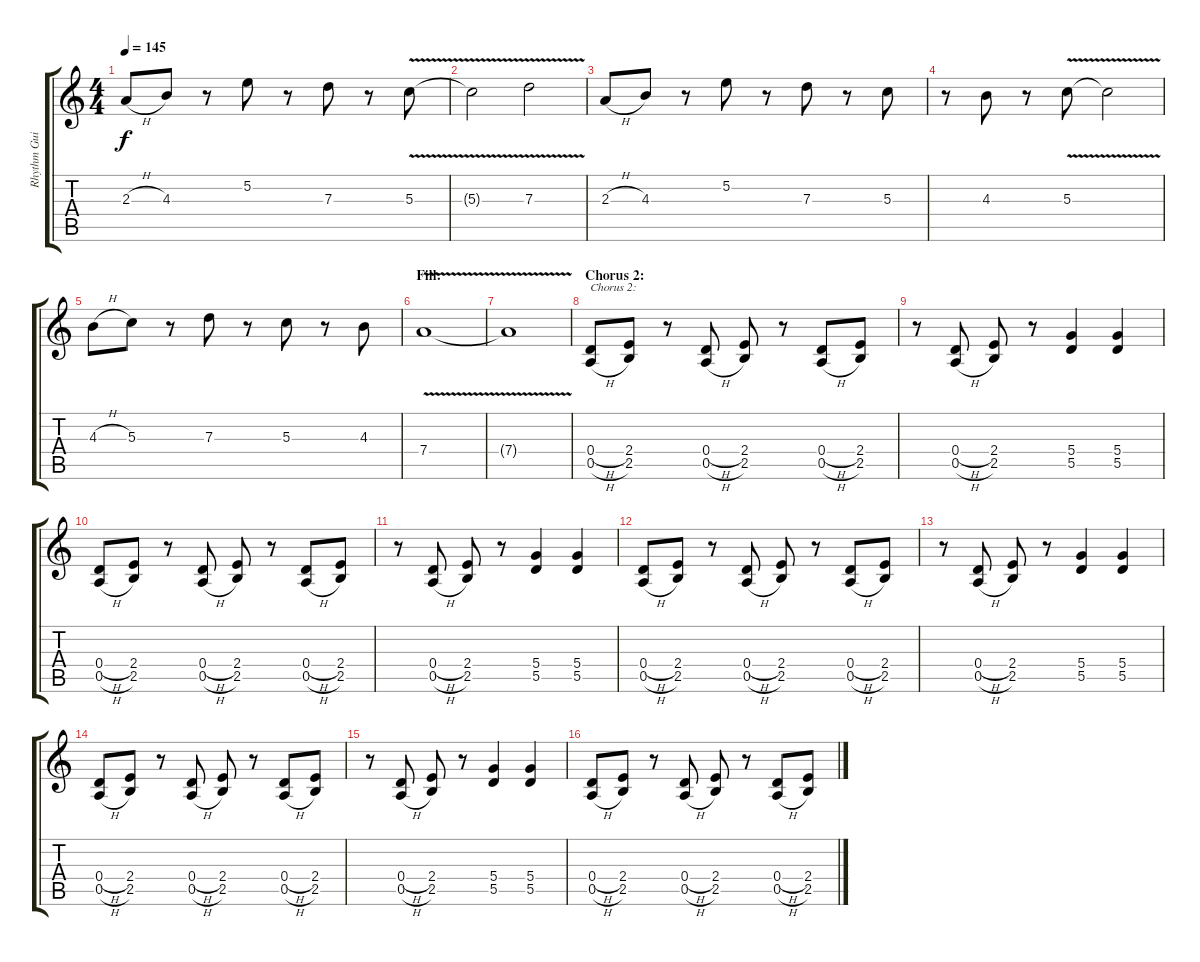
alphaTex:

\track ("Rhythm Guitar 1" "Rhythm Gui") {instrument distortionguitar}
\staff {score tabs}
\tuning (E4 B3 G3 D3 A2 E2) {hide}
\ts (4 4)
\tempo 145
\clef g2
\ks c
2.3{h}.8{dy f} 4.3.8 r.8 5.2.8 r.8 7.3.8 r.8 5.3{v}.8 |
5.3{t}.2 7.3{v}.2 |
2.3{h}.8 4.3.8 r.8 5.2.8 r.8 7.3.8 r.8 5.3.8 |
r.8 4.3.8 r.8 5.3{v}.8 5.3{t}.2 |
4.3{h}.8 5.3.8 r.8 7.3.8 r.8 5.3.8 r.8 4.3.8 |
\section ("" "Fill:")
7.4{v}.1 |
7.4{t}.1 |
\section ("" "Chorus 2:")
(0.4{h} 0.5{h}).8{txt "Chorus 2:"} (2.4 2.5).8 r.8 (0.4{h} 0.5{h}).8 (2.4 2.5).8 r.8 (0.4{h} 0.5{h}).8 (2.4 2.5).8 |
r.8 (0.4{h} 0.5{h}).8 (2.4 2.5).8 r.8 (5.4 5.5).4 (5.4 5.5).4 |
(0.4{h} 0.5{h}).8 (2.4 2.5).8 r.8 (0.4{h} 0.5{h}).8 (2.4 2.5).8 r.8 (0.4{h} 0.5{h}).8 (2.4 2.5).8 |
r.8 (0.4{h} 0.5{h}).8 (2.4 2.5).8 r.8 (5.4 5.5).4 (5.4 5.5).4 |
(0.4{h} 0.5{h}).8 (2.4 2.5).8 r.8 (0.4{h} 0.5{h}).8 (2.4 2.5).8 r.8 (0.4{h} 0.5{h}).8 (2.4 2.5).8 |
r.8 (0.4{h} 0.5{h}).8 (2.4 2.5).8 r.8 (5.4 5.5).4 (5.4 5.5).4 |
(0.4{h} 0.5{h}).8 (2.4 2.5).8 r.8 (0.4{h} 0.5{h}).8 (2.4 2.5).8 r.8 (0.4{h} 0.5{h}).8 (2.4 2.5).8 |
r.8 (0.4{h} 0.5{h}).8 (2.4 2.5).8 r.8 (5.4 5.5).4 (5.4 5.5).4 |
(0.4{h} 0.5{h}).8 (2.4 2.5).8 r.8 (0.4{h} 0.5{h}).8 (2.4 2.5).8 r.8 (0.4{h} 0.5{h}).8 (2.4 2.5).8
